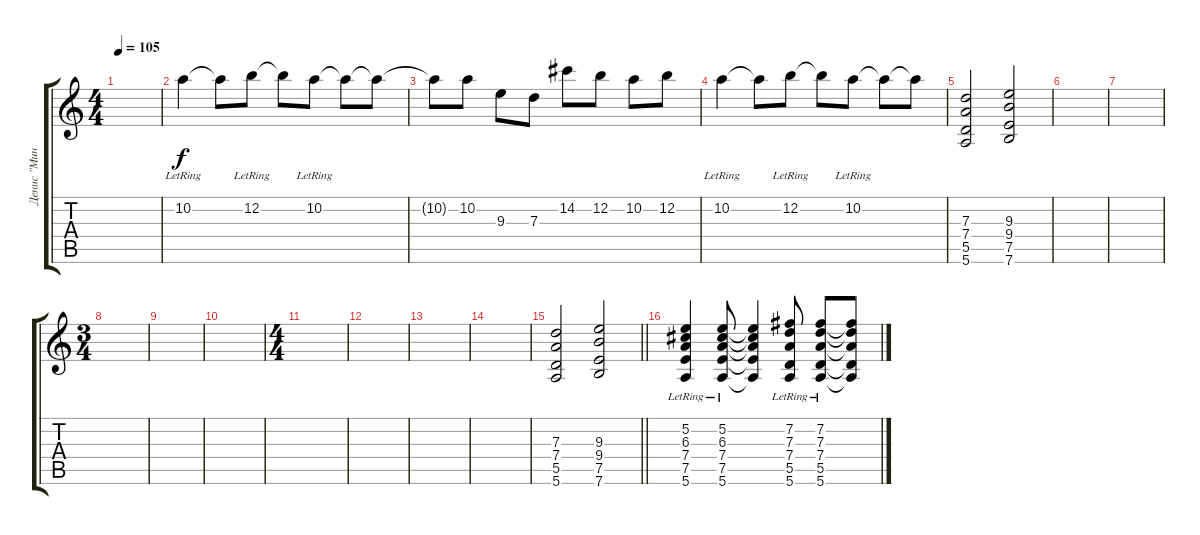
\track ("Денис \"Минор\" Самойленко" "Денис \"Мин") {instrument electricguitarclean}
\staff {score tabs}
\tuning (E4 B3 G3 D3 A2 E2) {hide}
\ts (4 4)
\tempo 105
\clef g2
\ks c
|
10.2{lr}.4 10.2{t}.8 12.2{lr}.8 12.2{t}.8 10.2{lr}.8 10.2{t}.8 10.2{t}.8 |
10.2{t}.8 10.2.8 9.3.8 7.3.8 14.2.8 12.2.8 10.2.8 12.2.8 |
10.2{lr}.4 10.2{t}.8 12.2{lr}.8 12.2{t}.8 10.2{lr}.8 10.2{t}.8 10.2{t}.8 |
(7.3 7.4 5.5 5.6).2 (9.3 9.4 7.5 7.6).2 |
|
|
\ts (3 4)
|
|
|
\ts (4 4)
|
|
|
|
\barLineRight lightlight
(7.3 7.4 5.5 5.6).2 (9.3 9.4 7.5 7.6).2 |
\section ("" "")
(5.2{lr} 6.3{lr} 7.4{lr} 7.5{lr} 5.6{lr}).4 (5.2{lr} 6.3{lr} 7.4{lr} 7.5{lr} 5.6{lr}).8 (5.2{t} 6.3{t} 7.4{t} 7.5{t} 5.6{t}).4 (7.2{lr} 7.3{lr} 7.4{lr} 5.5{lr} 5.6{lr}).8 (7.2{lr} 7.3{lr} 7.4{lr} 5.5{lr} 5.6{lr}).8 (7.2{t} 7.3{t} 7.4{t} 5.5{t} 5.6{t}).8
